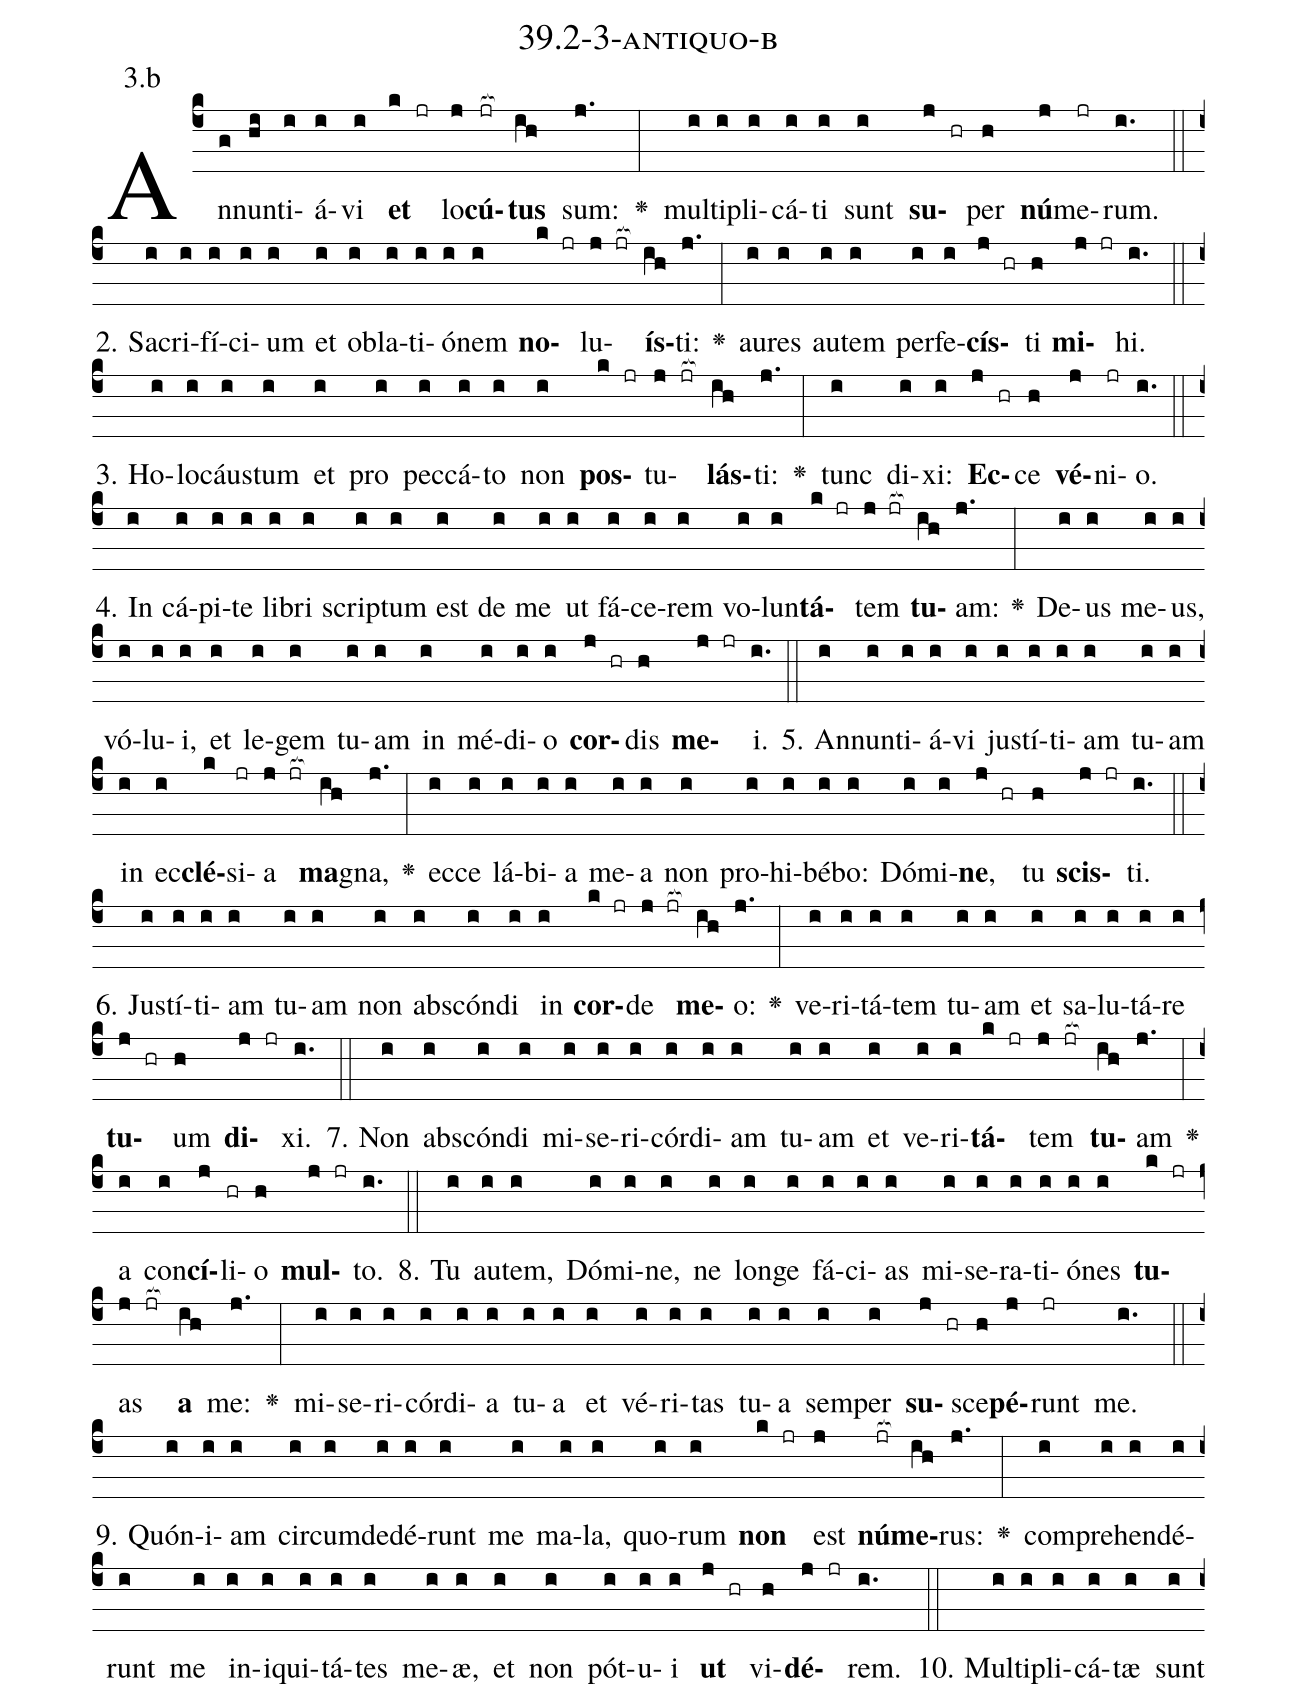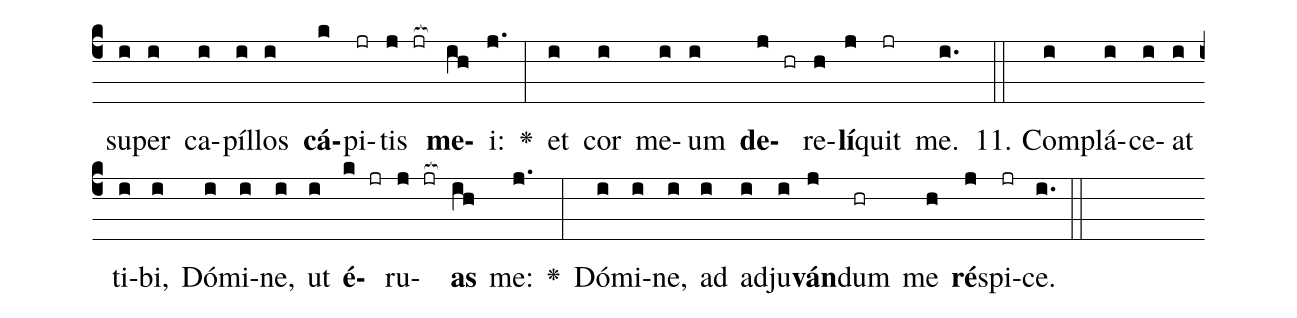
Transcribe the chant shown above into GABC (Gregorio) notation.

name: 39.2-3-antiquo-b;
annotation: 3.b;
%%
(c4)An(g)nun(hi)ti(i)á(i)vi(i) <b>et</b>(k jr) lo(j)<b>cú</b>(jr[ocb:1{])<b>tus</b>(ih[ocb:0}]) sum:(j.) <v>\greheightstar</v>(:) mul(i)ti(i)pli(i)cá(i)ti(i) sunt(i) <b>su</b>(j hr)per(h) <b>nú</b>(j)me(jr)rum.(i.) (::)
2. Sa(i)cri(i)fí(i)ci(i)um(i) et(i) ob(i)la(i)ti(i)ó(i)nem(i) <b>no</b>(k jr)lu(j jr[ocb:1{])<b>ís</b>(ih[ocb:0}])ti:(j.) <v>\greheightstar</v>(:) au(i)res(i) au(i)tem(i) per(i)fe(i)<b>cís</b>(j hr)ti(h) <b>mi</b>(j jr)hi.(i.) (::)
3. Ho(i)lo(i)cáus(i)tum(i) et(i) pro(i) pec(i)cá(i)to(i) non(i) <b>pos</b>(k jr)tu(j jr[ocb:1{])<b>lás</b>(ih[ocb:0}])ti:(j.) <v>\greheightstar</v>(:) tunc(i) di(i)xi:(i) <b>Ec</b>(j hr)ce(h) <b>vé</b>(j)ni(jr)o.(i.) (::)
4. In(i) cá(i)pi(i)te(i) li(i)bri(i) scrip(i)tum(i) est(i) de(i) me(i) ut(i) fá(i)ce(i)rem(i) vo(i)lun(i)<b>tá</b>(k jr)tem(j jr[ocb:1{]) <b>tu</b>(ih[ocb:0}])am:(j.) <v>\greheightstar</v>(:) De(i)us(i) me(i)us,(i) vó(i)lu(i)i,(i) et(i) le(i)gem(i) tu(i)am(i) in(i) mé(i)di(i)o(i) <b>cor</b>(j hr)dis(h) <b>me</b>(j jr)i.(i.) (::)
5. An(i)nun(i)ti(i)á(i)vi(i) jus(i)tí(i)ti(i)am(i) tu(i)am(i) in(i) ec(i)<b>clé</b>(k)si(jr)a(j jr[ocb:1{]) <b>ma</b>(ih[ocb:0}])gna,(j.) <v>\greheightstar</v>(:) ec(i)ce(i) lá(i)bi(i)a(i) me(i)a(i) non(i) pro(i)hi(i)bé(i)bo:(i) Dó(i)mi(i)<b>ne</b>,(j hr) tu(h) <b>scis</b>(j jr)ti.(i.) (::)
6. Jus(i)tí(i)ti(i)am(i) tu(i)am(i) non(i) abs(i)cón(i)di(i) in(i) <b>cor</b>(k jr)de(j jr[ocb:1{]) <b>me</b>(ih[ocb:0}])o:(j.) <v>\greheightstar</v>(:) ve(i)ri(i)tá(i)tem(i) tu(i)am(i) et(i) sa(i)lu(i)tá(i)re(i) <b>tu</b>(j hr)um(h) <b>di</b>(j jr)xi.(i.) (::)
7. Non(i) abs(i)cón(i)di(i) mi(i)se(i)ri(i)cór(i)di(i)am(i) tu(i)am(i) et(i) ve(i)ri(i)<b>tá</b>(k jr)tem(j jr[ocb:1{]) <b>tu</b>(ih[ocb:0}])am(j.) <v>\greheightstar</v>(:) a(i) con(i)<b>cí</b>(j)li(hr)o(h) <b>mul</b>(j jr)to.(i.) (::)
8. Tu(i) au(i)tem,(i) Dó(i)mi(i)ne,(i) ne(i) lon(i)ge(i) fá(i)ci(i)as(i) mi(i)se(i)ra(i)ti(i)ó(i)nes(i) <b>tu</b>(k jr)as(j jr[ocb:1{]) <b>a</b>(ih[ocb:0}]) me:(j.) <v>\greheightstar</v>(:) mi(i)se(i)ri(i)cór(i)di(i)a(i) tu(i)a(i) et(i) vé(i)ri(i)tas(i) tu(i)a(i) sem(i)per(i) <b>su</b>(j hr)sce(h)<b>pé</b>(j)runt(jr) me.(i.) (::)
9. Quón(i)i(i)am(i) cir(i)cum(i)de(i)dé(i)runt(i) me(i) ma(i)la,(i) quo(i)rum(i) <b>non</b>(k jr) est(j) <b>nú</b>(jr[ocb:1{])<b>me</b>(ih[ocb:0}])rus:(j.) <v>\greheightstar</v>(:) com(i)pre(i)hen(i)dé(i)runt(i) me(i) in(i)i(i)qui(i)tá(i)tes(i) me(i)æ,(i) et(i) non(i) pót(i)u(i)i(i) <b>ut</b>(j hr) vi(h)<b>dé</b>(j jr)rem.(i.) (::)
10. Mul(i)ti(i)pli(i)cá(i)tæ(i) sunt(i) su(i)per(i) ca(i)píl(i)los(i) <b>cá</b>(k)pi(jr)tis(j jr[ocb:1{]) <b>me</b>(ih[ocb:0}])i:(j.) <v>\greheightstar</v>(:) et(i) cor(i) me(i)um(i) <b>de</b>(j hr)re(h)<b>lí</b>(j)quit(jr) me.(i.) (::)
11. Com(i)plá(i)ce(i)at(i) ti(i)bi,(i) Dó(i)mi(i)ne,(i) ut(i) <b>é</b>(k jr)ru(j jr[ocb:1{])<b>as</b>(ih[ocb:0}]) me:(j.) <v>\greheightstar</v>(:) Dó(i)mi(i)ne,(i) ad(i) ad(i)ju(i)<b>ván</b>(j)dum(hr) me(h) <b>ré</b>(j)spi(jr)ce.(i.) (::)
